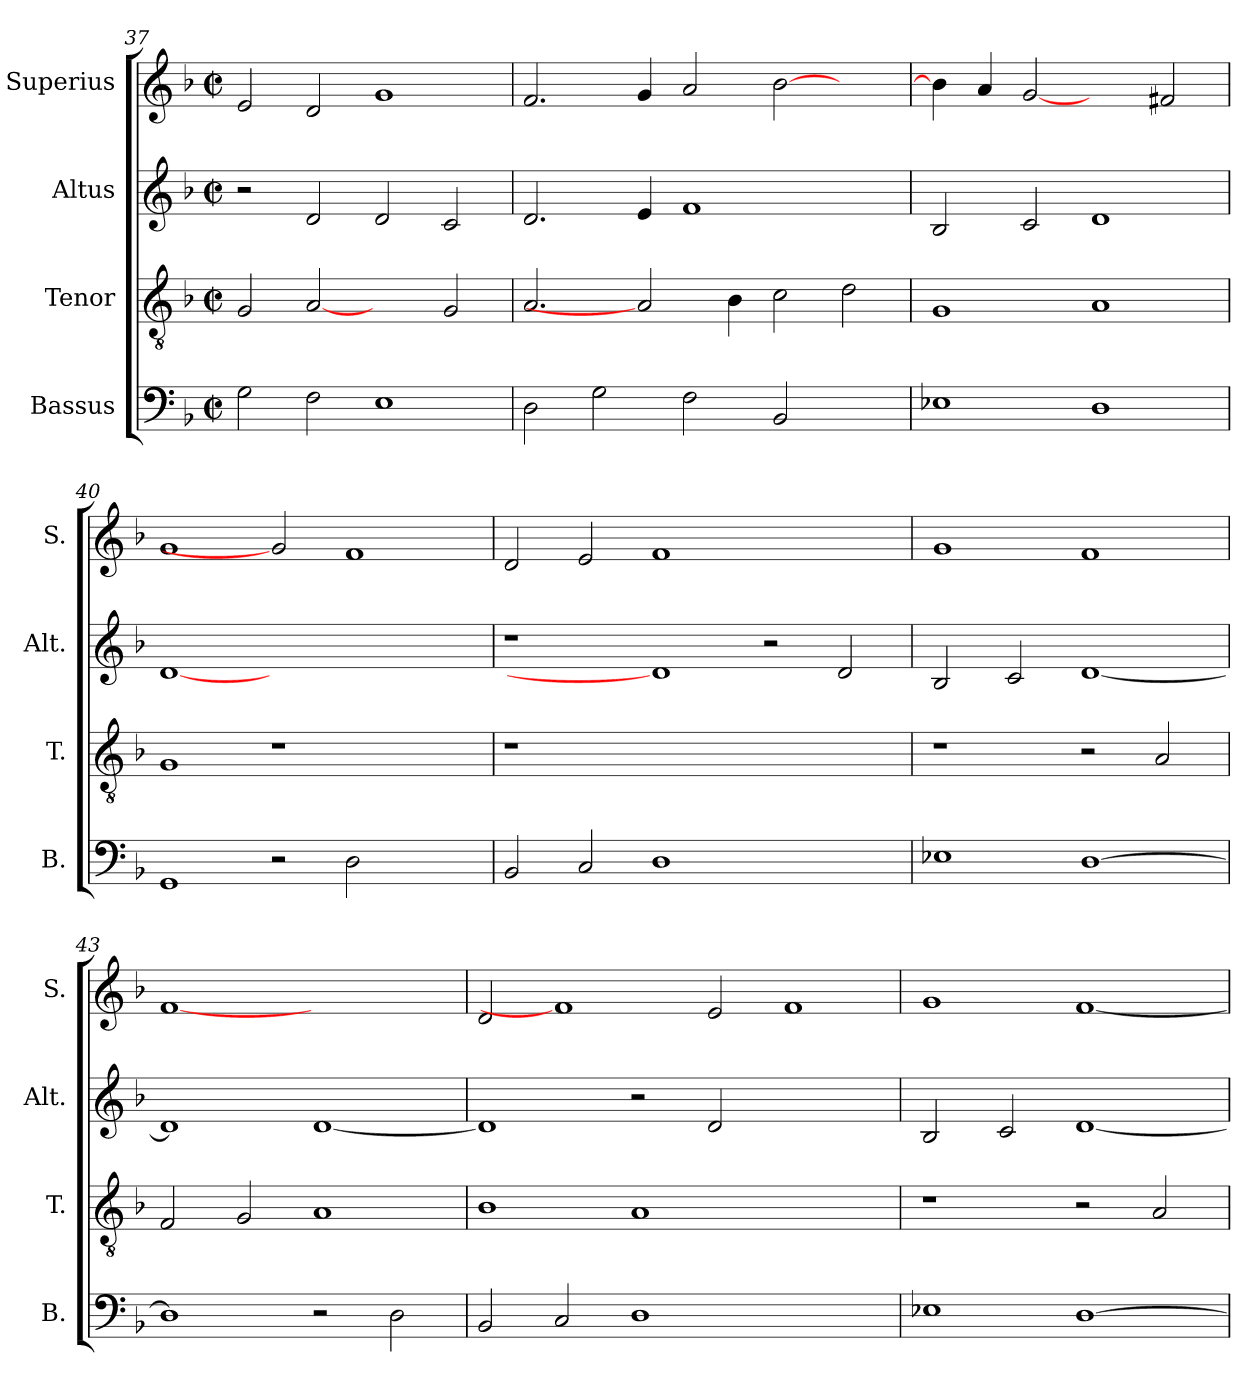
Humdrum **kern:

**kern	**kern	**kern	**kern
*part4	*part3	*part2	*part1
*staff4	*staff3	*staff2	*staff1
*I"Bassus	*I"Tenor	*I"Altus	*I"Superius
*I'B.	*I'T.	*I'Alt.	*I'S.
*clefF4	*clefGv2	*clefG2	*clefG2
*	*ITrd7c12	*	*
*k[b-]	*k[b-]	*k[b-]	*k[b-]
*F:	*F:	*F:	*F:
*M2/2	*M2/2	*M2/2	*M2/2
*met(c|)	*met(c|)	*met(c|)	*met(c|)
=37	=37	=37	=37
2Gi\	2GGi/	2r	2ei/
2Fi\	[2AAi	2di/	2di/
1Ei	2ryy	2di/	1gi
.	2GGi/	2ci/	.
=38	=38	=38	=38
2Di\	2.AAi/	2.di/	2.fi/
2Gi\	.	.	.
.	2AAi]	4ei/	4gi/
2Fi\	.	1fi	2ai/
.	4BB-i\	.	.
2BB-i/	2Ci\	.	[>2b-i\
2ryy	2Di\	2ryy	2ryy
=39	=39	=39	=39
1E-Xi	1GGi	2B-i/	4b-i\]
.	.	.	4ai/
.	.	2ci/	[2gi
1Di	1AAi	1di	2ryy
.	.	.	2f#Xi/
!!LO:PB:g=z
=40	=40	=40	=40
1GGi	1GGi	[1di	1gi
2r	1r	1.ryy	2gi]
2Di\	.	.	1fi
2ryy	2ryy	.	.
=41	=41	=41	=41
!	!LO:N:vis=1	!	!
2BB-i/	1r	1r	2di/
2Ci/	.	.	2ei/
1Di	0ryy	1di]	1fi
1ryy	.	2r	1ryy
.	.	2di/	.
=42	=42	=42	=42
1E-Xi	1r	2B-i/	1gi
.	.	2ci/	.
[>1Di	2r	[<1di	1fi
.	2AAi/	.	.
=43	=43	=43	=43
1Di]	2FFi/	1di]	[1fi
.	2GGi/	.	.
2r	1AAi	[<1di	1ryy
2Di\	.	.	.
=44	=44	=44	=44
2BB-i/	1BB-i	1di]	2di/
2Ci/	.	.	1fi]
1Di	1AAi	2r	.
.	.	2di/	2ei/
1ryy	1ryy	1ryy	1fi
!!LO:LB:g=z
=45	=45	=45	=45
1E-Xi	1r	2B-i/	1gi
.	.	2ci/	.
[>1Di	2r	[<1di	[<1fi
.	2AAi/	.	.
=	=	=	=
*-	*-	*-	*-
